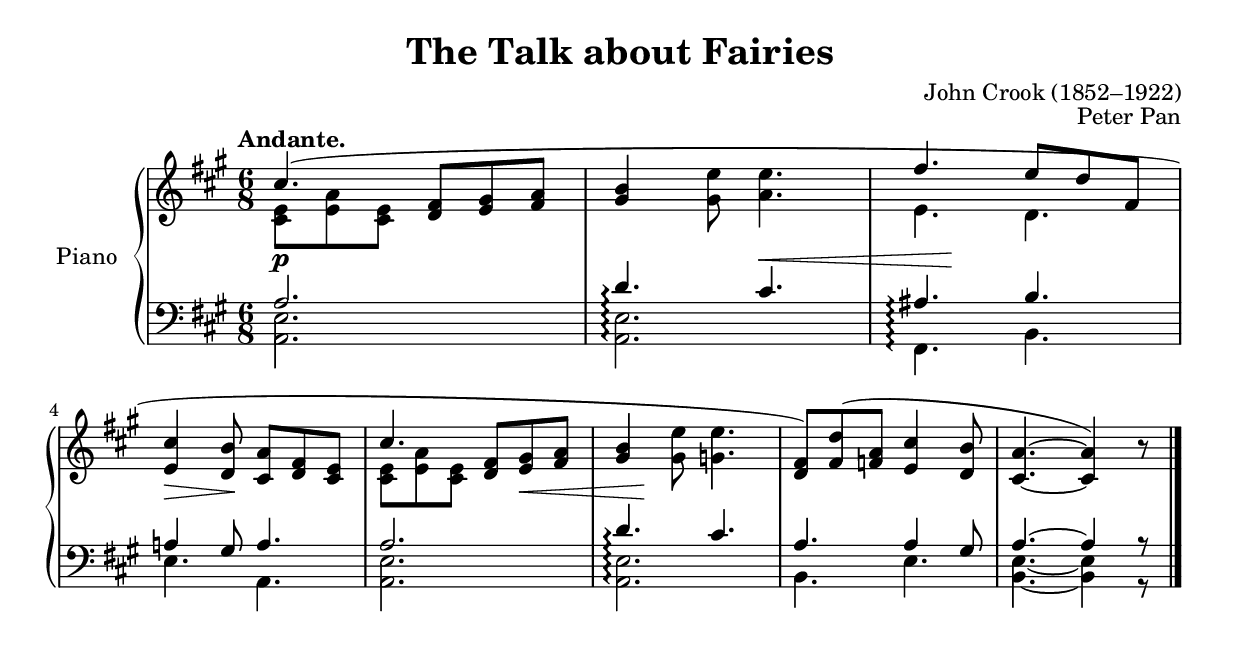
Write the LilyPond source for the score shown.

\version "2.19.52"
\language "english"
\include "Peter_Pan.ily"

\header {
  title = "The Talk about Fairies"
% style = "Incidental"
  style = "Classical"
}

global = {
  \key a \major
  \time 6/8
}

dynamics = {
  \set Score.tempoHideNote = ##t
  \tempo "Andante." 4 = 80

	s8\p	s8*5					|
	s4.			s4.\<			|
	s8	s8\!	s2				|
	s4\>		s8\!	s4.			|
	s4.			s8	s4\<		|
	s8	s8\!	s2				|
	s2.*2

  \bar "|."
}

upper = \relative c'' {
  \clef treble
  \global

  <<
    {
      \voiceOne
	cs4.(			%…
    }
    \new Voice
    {
      \voiceTwo
	<cs,e>8	<e a>	<cs e>	%…
    }
  >> \oneVoice			<d fs>8	<e gs>	<fs a>	|

	<gs b>4		<gs e'>8<a e'>4.		|

  <<
    {
	fs'4.			e8	d	fs,	|%=
    }
    \\
    {
	e4.			d			|%=
    }
  >>	 						|
  \break

	<e cs'>4	<d b'>8	<cs a'>	<d fs>	<cs e>	|

  <<
    {
	cs'4.			%…
    }
    \\
    {
	<cs, e>8<e a>	<cs e>	%…
    }
  >>				<d fs>8	<e gs>	<fs a>	|

	<gs b>4		<gs e'>8 <g e'>4.		|
	<d fs>8) <fs d'>^( <f a> <e cs'>4	<d b'>8	|
	<cs a'>4.~		q4)		r8	|
}

lowerOne = \relative c' {
	a2.						|
	d4.\arpeggio		cs			|
	as4.\arpeggio		b			|
	a!4		gs8	a4.			|

	a2.						|
	d4.\arpeggio		cs			|
	a4.			a4		gs8	|
	a4.~			a4		r8	|
}

lowerTwo = \relative c {
	<a e'>2.					|
	<a e'>2.\arpeggio				|
	fs4.\arpeggio		b			|
	e4.			a,			|

	<a e'>2.					|
	<a e'>2.\arpeggio				|
	b4.			e			|
	<b e>4.~		q4		r8	|
}

lower = {
  \clef bass
  \global

  <<
    \lowerOne
    \\
    \lowerTwo
  >>
}

\score {
  \new PianoStaff
    \with {
      instrumentName = #"Piano"
      connectArpeggios = ##t
    }
  <<
    \new Staff = "upper" \upper
    \new Dynamics = "dynamics" \dynamics
    \new Staff = "lower" \lower
  >>
  \layout {}
}

\score {
  \new PianoStaff
    \with {
      midiInstrument = #"acoustic grand"
    }
  <<
    \new Staff = "upper" <<
      \upper
      \dynamics
    >>
    \new Staff = "lower" <<
      \lower
      \dynamics
    >>
  >>
  \midi {}
}
